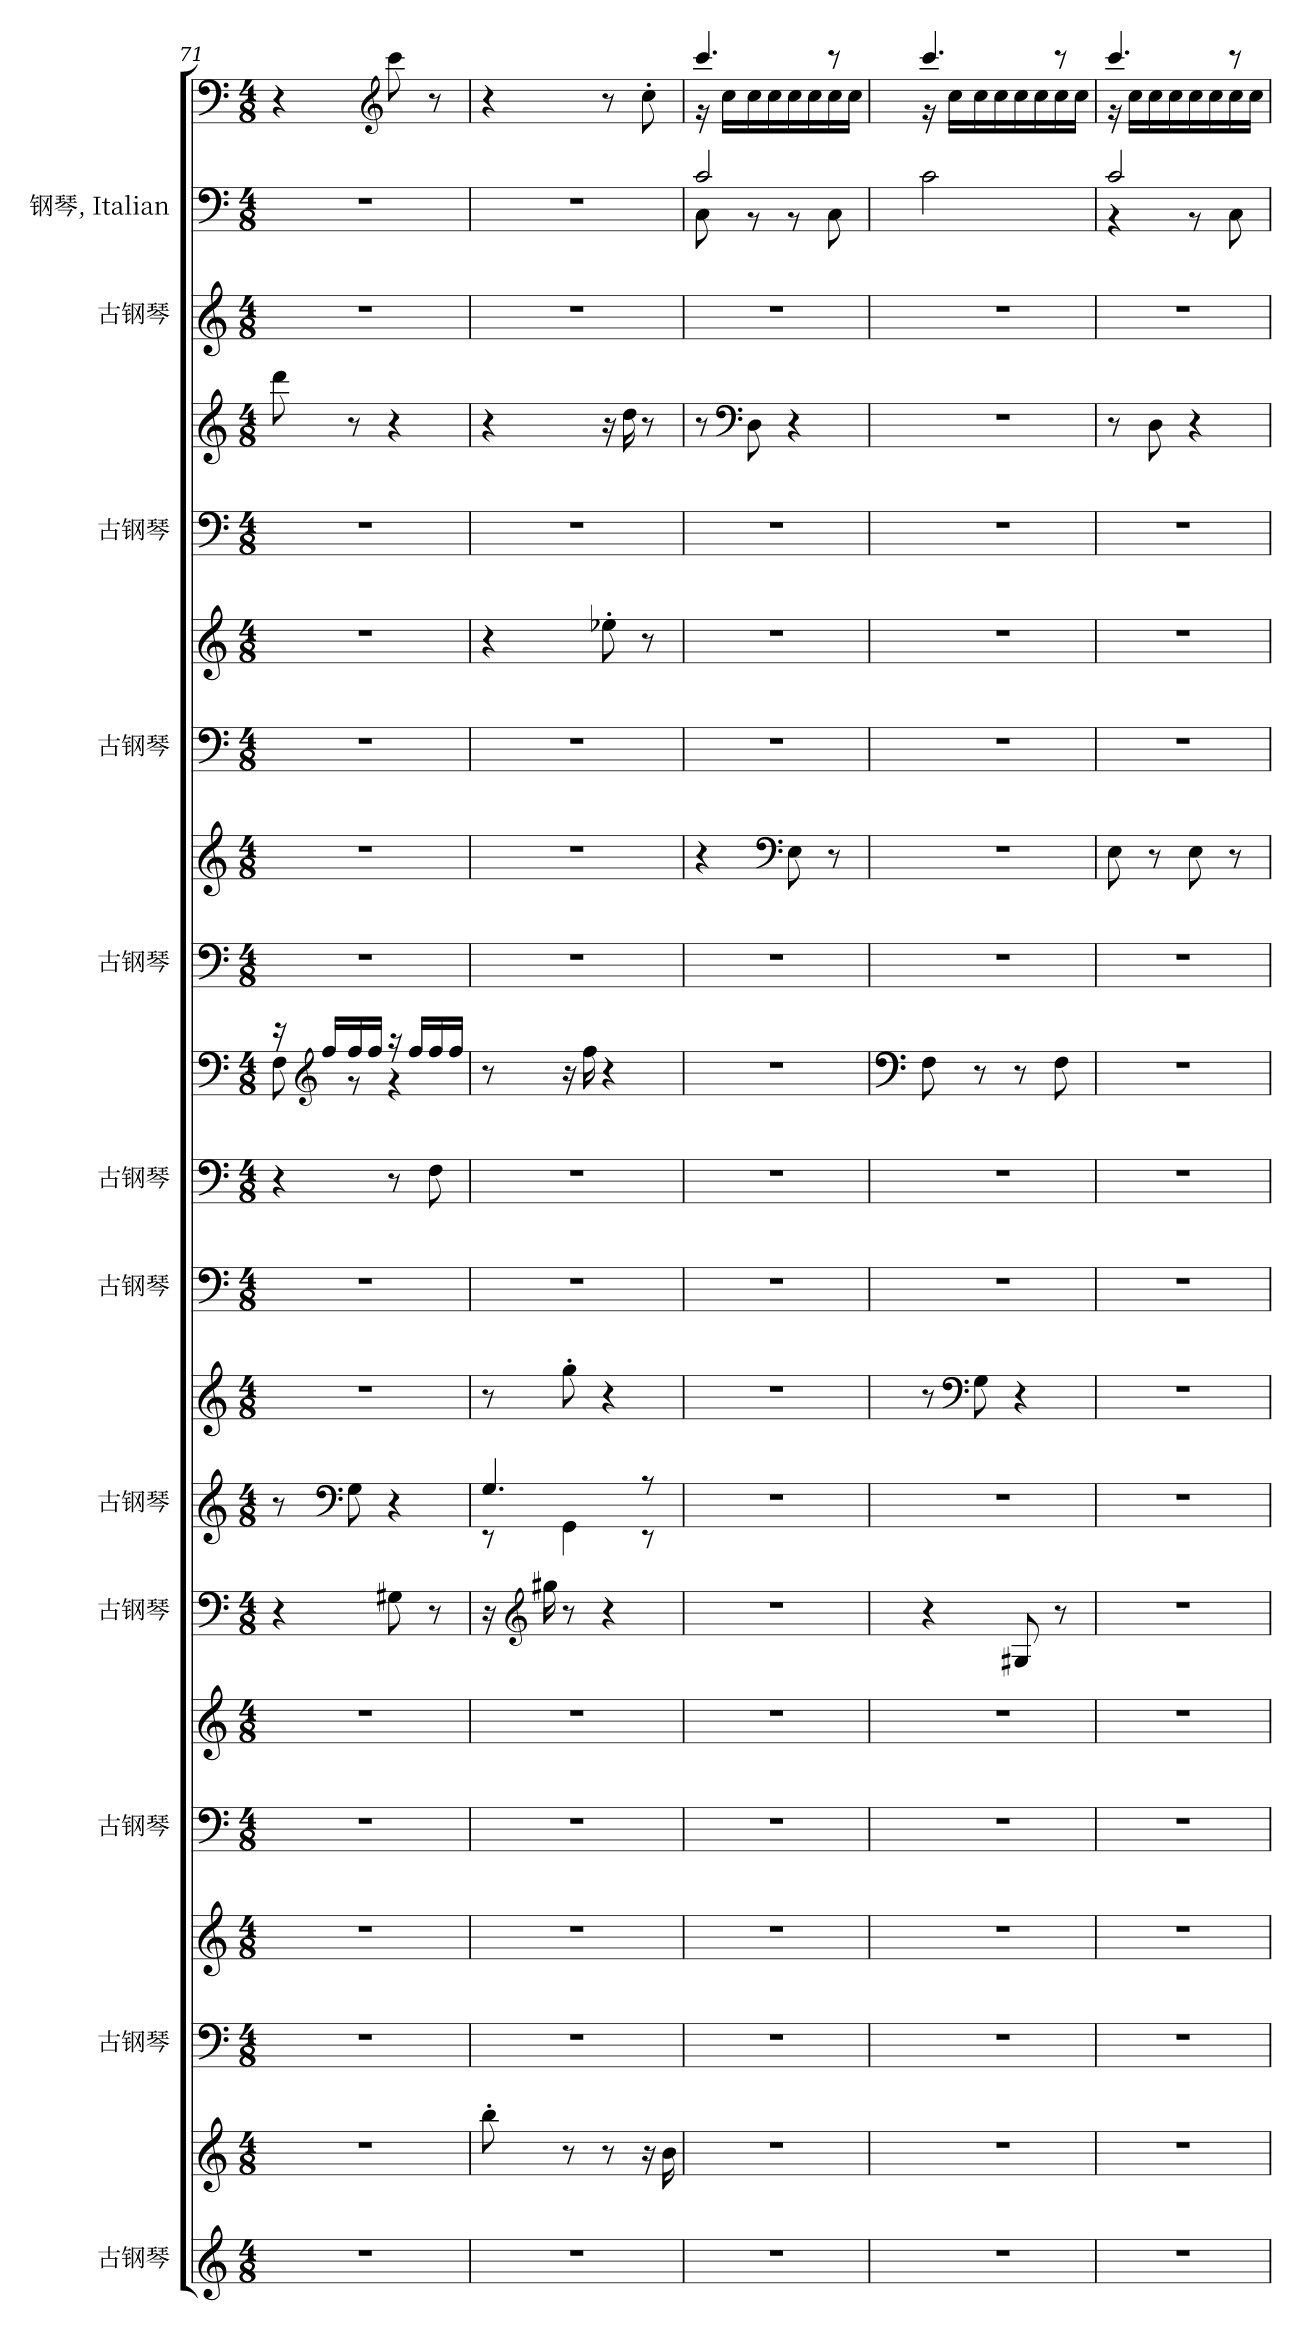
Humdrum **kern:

**kern	**kern	**kern	**kern	**kern	**kern	**kern	**kern	**kern	**kern	**kern	**kern	**kern	**kern	**kern	**kern	**kern	**kern	**kern	**kern	**kern
*part12	*part12	*part11	*part11	*part10	*part10	*part9	*part8	*part8	*part7	*part6	*part6	*part5	*part5	*part4	*part4	*part3	*part3	*part2	*part1	*part1
*staff21	*staff20	*staff19	*staff18	*staff17	*staff16	*staff15	*staff14	*staff13	*staff12	*staff11	*staff10	*staff9	*staff8	*staff7	*staff6	*staff5	*staff4	*staff3	*staff2	*staff1
*I"古钢琴	*	*I"古钢琴	*	*I"古钢琴	*	*I"古钢琴	*I"古钢琴	*	*I"古钢琴	*I"古钢琴	*	*I"古钢琴	*	*I"古钢琴	*	*I"古钢琴	*	*I"古钢琴	*I"钢琴, Italian	*
!!LO:PB:g=z
*clefG2	*clefG2	*clefF4	*clefG2	*clefF4	*clefG2	*clefF4	*clefG2	*clefG2	*clefF4	*clefF4	*clefF4	*clefF4	*clefG2	*clefF4	*clefG2	*clefF4	*clefG2	*clefG2	*clefF4	*clefF4
*k[]	*k[]	*k[]	*k[]	*k[]	*k[]	*k[]	*k[]	*k[]	*k[]	*k[]	*k[]	*k[]	*k[]	*k[]	*k[]	*k[]	*k[]	*k[]	*k[]	*k[]
*M4/8	*M4/8	*M4/8	*M4/8	*M4/8	*M4/8	*M4/8	*M4/8	*M4/8	*M4/8	*M4/8	*M4/8	*M4/8	*M4/8	*M4/8	*M4/8	*M4/8	*M4/8	*M4/8	*M4/8	*M4/8
=71	=71	=71	=71	=71	=71	=71	=71	=71	=71	=71	=71	=71	=71	=71	=71	=71	=71	=71	=71	=71
*	*	*	*	*	*	*	*	*	*	*	*^	*	*	*	*	*	*	*	*	*
2r	2r	2r	2r	2r	2r	4r	8r	2r	2r	4r	16r	8F\	2r	2r	2r	2r	2r	8ddd\	2r	2r	4r
*	*	*	*	*	*	*	*	*	*	*	*clefG2	*	*	*	*	*	*	*	*	*	*
.	.	.	.	.	.	.	.	.	.	.	16ff/LL	.	.	.	.	.	.	.	.	.	.
*	*	*	*	*	*	*	*clefF4	*	*	*	*	*	*	*	*	*	*	*	*	*	*
.	.	.	.	.	.	.	8G\	.	.	.	16ff/	8r	.	.	.	.	.	8r	.	.	.
.	.	.	.	.	.	.	.	.	.	.	16ff/JJ	.	.	.	.	.	.	.	.	.	.
*	*	*	*	*	*	*	*	*	*	*	*	*	*	*	*	*	*	*	*	*	*clefG2
.	.	.	.	.	.	8G#X\	4r	.	.	8r	16r	4r	.	.	.	.	.	4r	.	.	8ccc\
.	.	.	.	.	.	.	.	.	.	.	16ff/LL	.	.	.	.	.	.	.	.	.	.
.	.	.	.	.	.	8r	.	.	.	8F\	16ff/	.	.	.	.	.	.	.	.	.	8r
.	.	.	.	.	.	.	.	.	.	.	16ff/JJ	.	.	.	.	.	.	.	.	.	.
*	*	*	*	*	*	*	*	*	*	*	*v	*v	*	*	*	*	*	*	*	*	*
=72	=72	=72	=72	=72	=72	=72	=72	=72	=72	=72	=72	=72	=72	=72	=72	=72	=72	=72	=72	=72
*	*	*	*	*	*	*	*^	*	*	*	*	*	*	*	*	*	*	*	*	*
2r	8bb'\	2r	2r	2r	2r	16r	4.G/	8r	8r	2r	2r	8r	2r	2r	2r	4r	2r	4r	2r	2r	4r
*	*	*	*	*	*	*clefG2	*	*	*	*	*	*	*	*	*	*	*	*	*	*	*
.	.	.	.	.	.	16gg#X\	.	.	.	.	.	.	.	.	.	.	.	.	.	.	.
.	8r	.	.	.	.	8r	.	4GG\	8gg'\	.	.	16r	.	.	.	.	.	.	.	.	.
.	.	.	.	.	.	.	.	.	.	.	.	16ff\	.	.	.	.	.	.	.	.	.
.	8r	.	.	.	.	4r	.	.	4r	.	.	4r	.	.	.	8ee-X'\	.	16r	.	.	8r
.	.	.	.	.	.	.	.	.	.	.	.	.	.	.	.	.	.	16dd\	.	.	.
.	16r	.	.	.	.	.	8r	8r	.	.	.	.	.	.	.	8r	.	8r	.	.	8cc'\
.	16b\	.	.	.	.	.	.	.	.	.	.	.	.	.	.	.	.	.	.	.	.
*	*	*	*	*	*	*	*v	*v	*	*	*	*	*	*	*	*	*	*	*	*	*
=73	=73	=73	=73	=73	=73	=73	=73	=73	=73	=73	=73	=73	=73	=73	=73	=73	=73	=73	=73	=73
*	*	*	*	*	*	*	*	*	*	*	*	*	*	*	*	*	*	*	*^	*^
2r	2r	2r	2r	2r	2r	2r	2r	2r	2r	2r	2r	2r	4r	2r	2r	2r	8r	2r	2c/	8C\	4.ccc/	16r
.	.	.	.	.	.	.	.	.	.	.	.	.	.	.	.	.	.	.	.	.	.	16cc\LL
*	*	*	*	*	*	*	*	*	*	*	*	*	*	*	*	*	*clefF4	*	*	*	*	*
.	.	.	.	.	.	.	.	.	.	.	.	.	.	.	.	.	8D\	.	.	8r	.	16cc\
.	.	.	.	.	.	.	.	.	.	.	.	.	.	.	.	.	.	.	.	.	.	16cc\
*	*	*	*	*	*	*	*	*	*	*	*	*	*clefF4	*	*	*	*	*	*	*	*	*
.	.	.	.	.	.	.	.	.	.	.	.	.	8E\	.	.	.	4r	.	.	8r	.	16cc\
.	.	.	.	.	.	.	.	.	.	.	.	.	.	.	.	.	.	.	.	.	.	16cc\
.	.	.	.	.	.	.	.	.	.	.	.	.	8r	.	.	.	.	.	.	8C\	8r	16cc\
.	.	.	.	.	.	.	.	.	.	.	.	.	.	.	.	.	.	.	.	.	.	16cc\JJ
*	*	*	*	*	*	*	*	*	*	*	*	*	*	*	*	*	*	*	*v	*v	*	*
!!LO:PB:g=z	!!
=74	=74	=74	=74	=74	=74	=74	=74	=74	=74	=74	=74	=74	=74	=74	=74	=74	=74	=74	=74	=74	=74
*	*	*	*	*	*	*	*	*	*	*	*clefF4	*	*	*	*	*	*	*	*	*	*
2r	2r	2r	2r	2r	2r	4r	2r	8r	2r	2r	8F\	2r	2r	2r	2r	2r	2r	2r	2c\	4.ccc/	16r
.	.	.	.	.	.	.	.	.	.	.	.	.	.	.	.	.	.	.	.	.	16cc\LL
*	*	*	*	*	*	*	*	*clefF4	*	*	*	*	*	*	*	*	*	*	*	*	*
.	.	.	.	.	.	.	.	8G\	.	.	8r	.	.	.	.	.	.	.	.	.	16cc\
.	.	.	.	.	.	.	.	.	.	.	.	.	.	.	.	.	.	.	.	.	16cc\
.	.	.	.	.	.	8G#X/	.	4r	.	.	8r	.	.	.	.	.	.	.	.	.	16cc\
.	.	.	.	.	.	.	.	.	.	.	.	.	.	.	.	.	.	.	.	.	16cc\
.	.	.	.	.	.	8r	.	.	.	.	8F\	.	.	.	.	.	.	.	.	8r	16cc\
.	.	.	.	.	.	.	.	.	.	.	.	.	.	.	.	.	.	.	.	.	16cc\JJ
=75	=75	=75	=75	=75	=75	=75	=75	=75	=75	=75	=75	=75	=75	=75	=75	=75	=75	=75	=75	=75	=75
*	*	*	*	*	*	*	*	*	*	*	*	*	*	*	*	*	*	*	*^	*	*
2r	2r	2r	2r	2r	2r	2r	2r	2r	2r	2r	2r	2r	8E\	2r	2r	2r	8r	2r	2c/	4r	4.ccc/	16r
.	.	.	.	.	.	.	.	.	.	.	.	.	.	.	.	.	.	.	.	.	.	16cc\LL
.	.	.	.	.	.	.	.	.	.	.	.	.	8r	.	.	.	8D\	.	.	.	.	16cc\
.	.	.	.	.	.	.	.	.	.	.	.	.	.	.	.	.	.	.	.	.	.	16cc\
.	.	.	.	.	.	.	.	.	.	.	.	.	8E\	.	.	.	4r	.	.	8r	.	16cc\
.	.	.	.	.	.	.	.	.	.	.	.	.	.	.	.	.	.	.	.	.	.	16cc\
.	.	.	.	.	.	.	.	.	.	.	.	.	8r	.	.	.	.	.	.	8C\	8r	16cc\
.	.	.	.	.	.	.	.	.	.	.	.	.	.	.	.	.	.	.	.	.	.	16cc\JJ
*	*	*	*	*	*	*	*	*	*	*	*	*	*	*	*	*	*	*	*v	*v	*	*
*	*	*	*	*	*	*	*	*	*	*	*	*	*	*	*	*	*	*	*	*v	*v
=	=	=	=	=	=	=	=	=	=	=	=	=	=	=	=	=	=	=	=	=
*-	*-	*-	*-	*-	*-	*-	*-	*-	*-	*-	*-	*-	*-	*-	*-	*-	*-	*-	*-	*-
